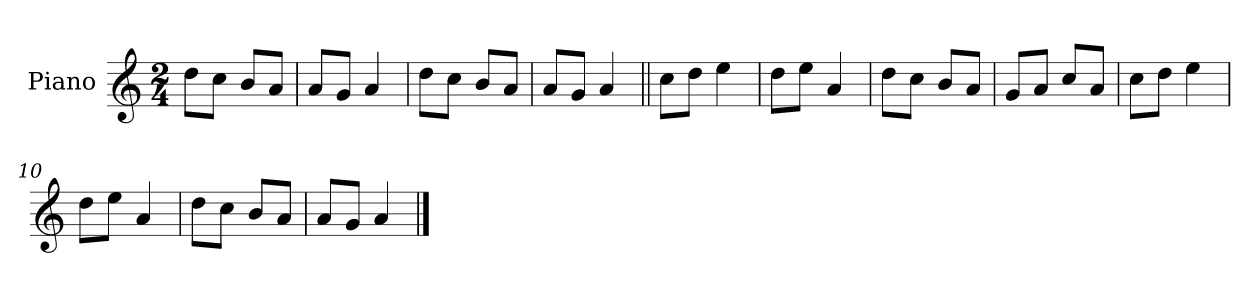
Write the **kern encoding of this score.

**kern
*part1
*staff1
*I"Piano
*I'Pno.
*clefG2
*k[]
*M2/4
=1
8dd\L
8cc\J
8b/L
8a/J
=2
8a/L
8g/J
4a/
=3
8dd\L
8cc\J
8b/L
8a/J
=4
8a/L
8g/J
4a/
=5||
8cc\L
8dd\J
4ee\
=6
8dd\L
8ee\J
4a/
=7
8dd\L
8cc\J
8b/L
8a/J
=8
8g/L
8a/J
8cc/L
8a/J
=9
8cc\L
8dd\J
4ee\
=10
8dd\L
8ee\J
4a/
=11
8dd\L
8cc\J
8b/L
8a/J
=12
8a/L
8g/J
4a/
==
*-
